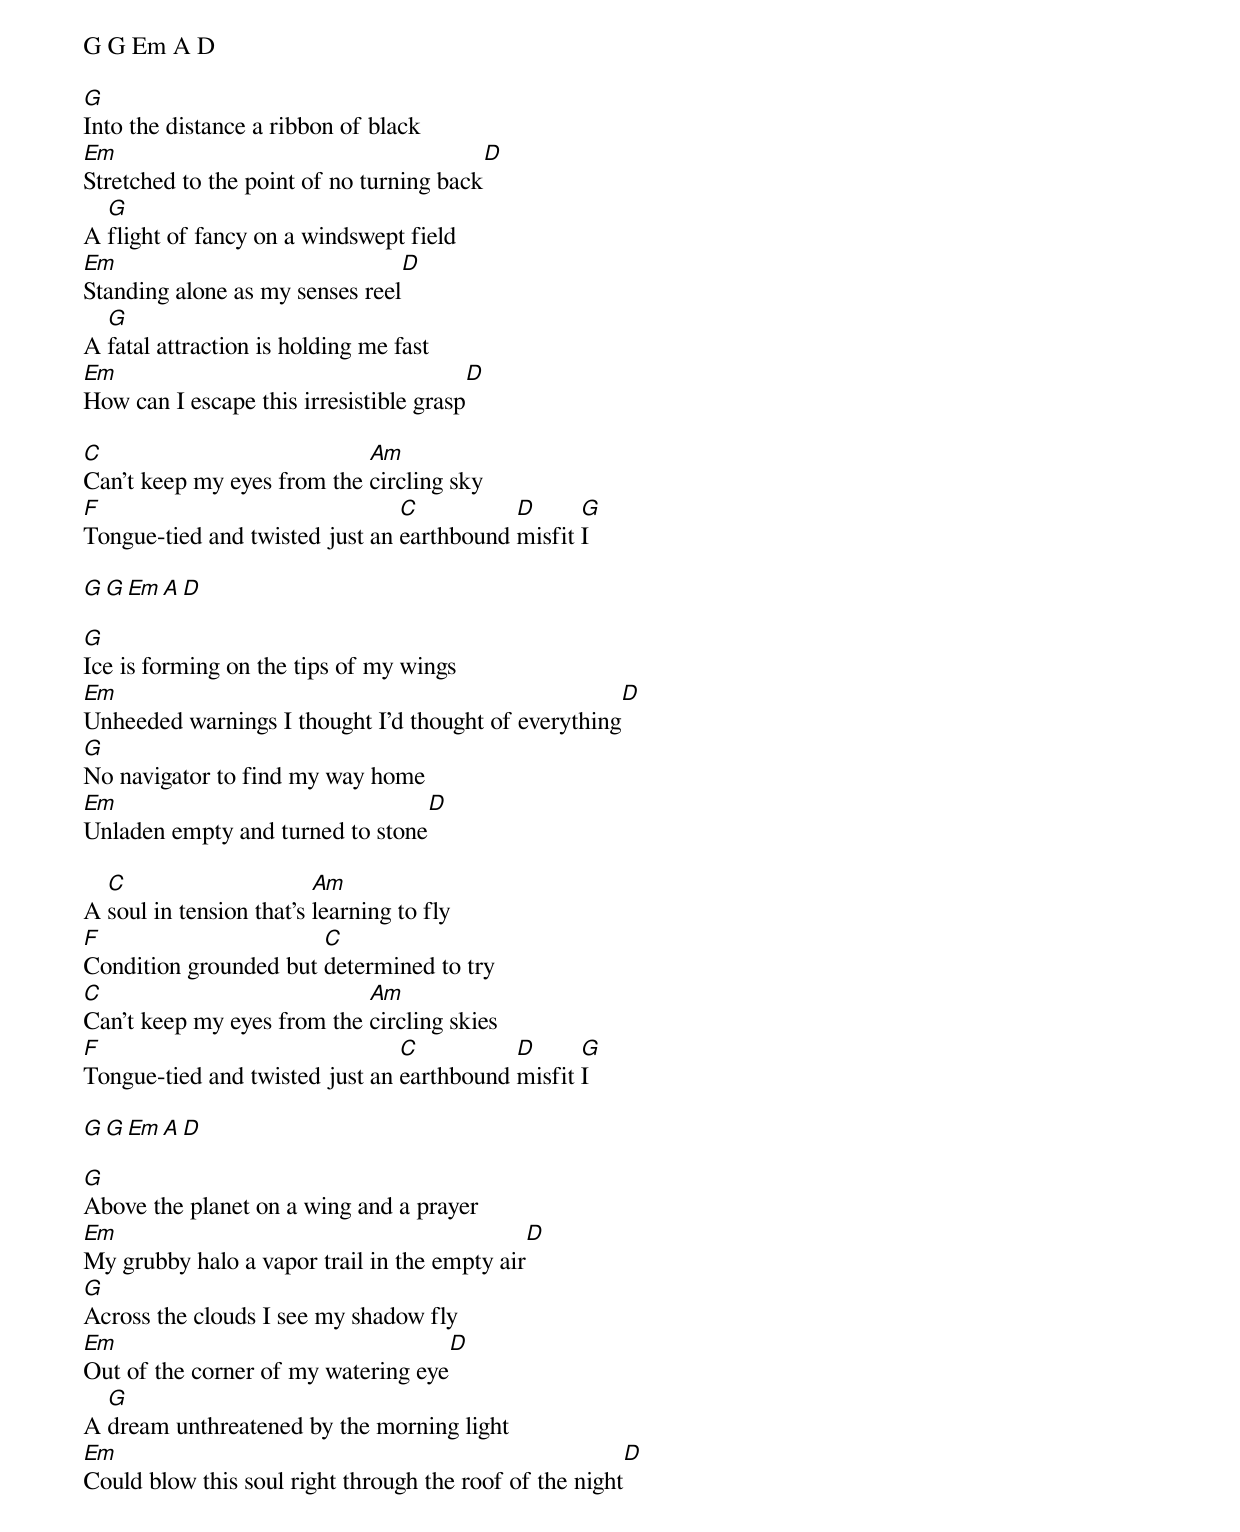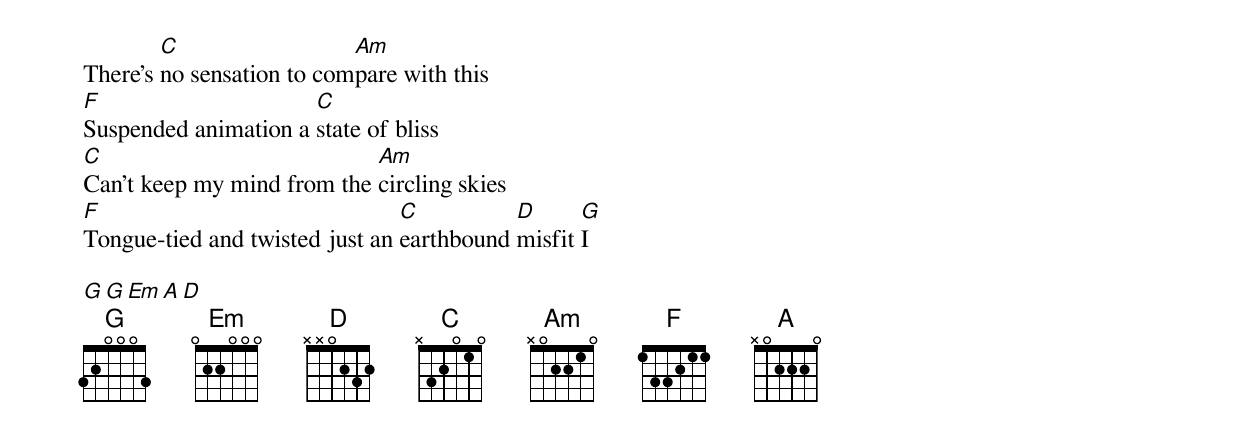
G G Em A D

G
Into the distance a ribbon of black
Em                                       D
Stretched to the point of no turning back
  G
A flight of fancy on a windswept field
Em                              D
Standing alone as my senses reel
  G
A fatal attraction is holding me fast
Em                                      D
How can I escape this irresistible grasp

C                           Am
Can't keep my eyes from the circling sky
F                               C          D      G
Tongue-tied and twisted just an earthbound misfit I

G G Em A D

G
Ice is forming on the tips of my wings
Em                                                   D
Unheeded warnings I thought I'd thought of everything
G
No navigator to find my way home
Em                               D
Unladen empty and turned to stone

  C                      Am
A soul in tension that's learning to fly
F                      C
Condition grounded but determined to try
C                           Am
Can't keep my eyes from the circling skies
F                               C          D      G
Tongue-tied and twisted just an earthbound misfit I

G G Em A D

G
Above the planet on a wing and a prayer
Em                                           D
My grubby halo a vapor trail in the empty air
G
Across the clouds I see my shadow fly
Em                                  D
Out of the corner of my watering eye
  G
A dream unthreatened by the morning light
Em                                                      D
Could blow this soul right through the roof of the night

        C                  Am
There's no sensation to compare with this
F                     C
Suspended animation a state of bliss
C                           Am
Can't keep my mind from the circling skies
F                               C          D      G
Tongue-tied and twisted just an earthbound misfit I

G G Em A D
